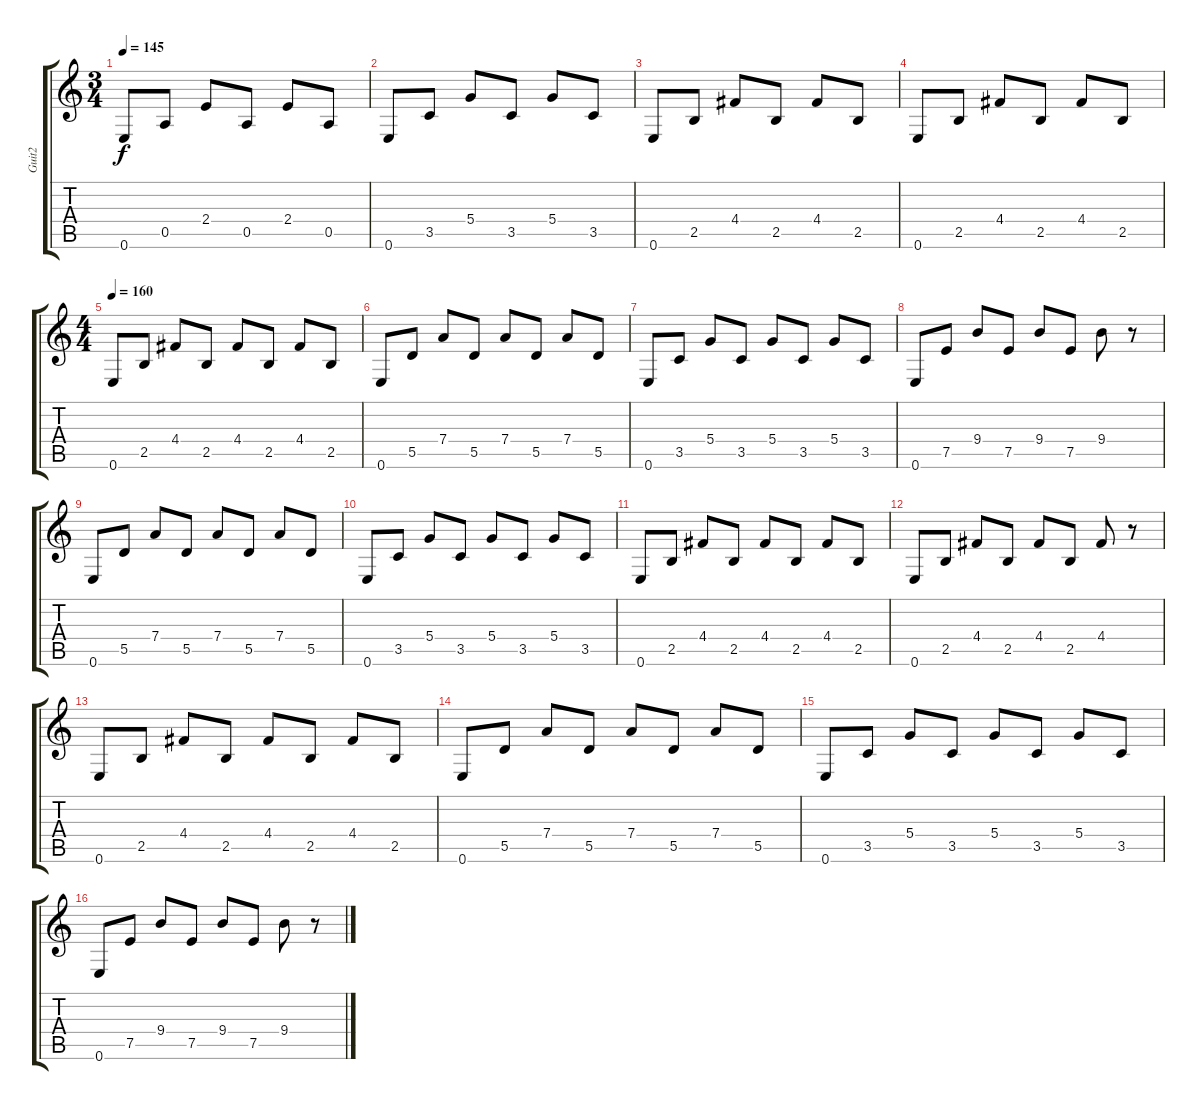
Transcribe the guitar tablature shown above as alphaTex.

\track ("Guit2" "Guit2") {instrument overdrivenguitar}
\staff {score tabs}
\tuning (E4 B3 G3 D3 A2 E2) {hide}
\ts (3 4)
\tempo 145
\clef g2
\ks c
0.6.8{dy f} 0.5.8 2.4.8 0.5.8 2.4.8 0.5.8 |
0.6.8 3.5.8 5.4.8 3.5.8 5.4.8 3.5.8 |
0.6.8 2.5.8 4.4.8 2.5.8 4.4.8 2.5.8 |
0.6.8 2.5.8 4.4.8 2.5.8 4.4.8 2.5.8 |
\ts (4 4)
\tempo 160
0.6.8 2.5.8 4.4.8 2.5.8 4.4.8 2.5.8 4.4.8 2.5.8 |
0.6.8 5.5.8 7.4.8 5.5.8 7.4.8 5.5.8 7.4.8 5.5.8 |
0.6.8 3.5.8 5.4.8 3.5.8 5.4.8 3.5.8 5.4.8 3.5.8 |
0.6.8 7.5.8 9.4.8 7.5.8 9.4.8 7.5.8 9.4.8 r.8 |
0.6.8 5.5.8 7.4.8 5.5.8 7.4.8 5.5.8 7.4.8 5.5.8 |
0.6.8 3.5.8 5.4.8 3.5.8 5.4.8 3.5.8 5.4.8 3.5.8 |
0.6.8 2.5.8 4.4.8 2.5.8 4.4.8 2.5.8 4.4.8 2.5.8 |
0.6.8 2.5.8 4.4.8 2.5.8 4.4.8 2.5.8 4.4.8 r.8 |
0.6.8 2.5.8 4.4.8 2.5.8 4.4.8 2.5.8 4.4.8 2.5.8 |
0.6.8 5.5.8 7.4.8 5.5.8 7.4.8 5.5.8 7.4.8 5.5.8 |
0.6.8 3.5.8 5.4.8 3.5.8 5.4.8 3.5.8 5.4.8 3.5.8 |
0.6.8 7.5.8 9.4.8 7.5.8 9.4.8 7.5.8 9.4.8 r.8
